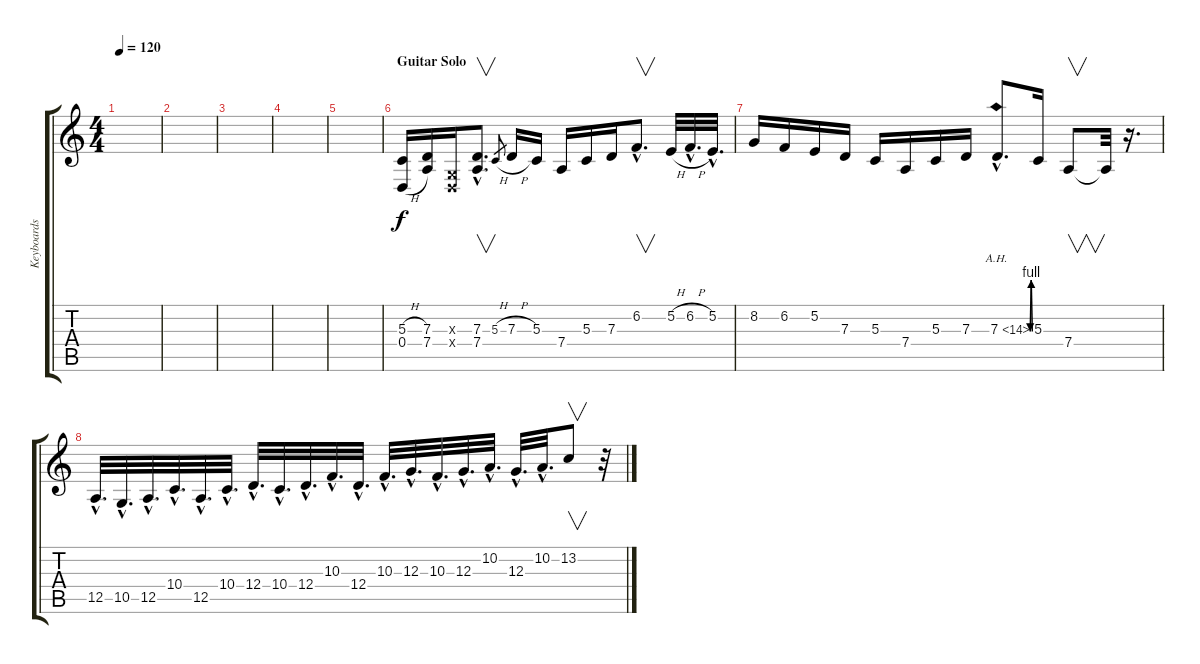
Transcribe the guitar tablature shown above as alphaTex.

\track ("Keyboards" "Keyboards") {instrument choiraahs}
\staff {score tabs}
\tuning (E4 B3 G3 D3 A2 E2) {hide}
\ts (4 4)
\tempo 120
\clef g2
\ks c
|
|
|
|
|
\section ("" "Guitar Solo")
(5.3{h} 0.4{h}).16{instrument lead1square} (7.3 7.4).16 (0.3{x} 0.4{x}).16 (7.3{hac} 7.4{hac}).8{v d} 5.3{h}.8{gr} 7.3{h}.16 5.3.16 7.4.16 5.3.16 7.3.16 6.2{hac}.8{v d} 5.2{h}.32 6.2{h hac}.32{d} 5.2{hac}.32{d} |
8.2.16 6.2.16 5.2.16 7.3.16 5.3.16 7.4.16 5.3.16 7.3.16 7.3{be (custom 0 0 15 0 30 0 45 4 60 0) ah 7 hac}.8{d} 5.3.16 7.4.8{v} 7.4{t}.32 r.16{d} |
12.5{hac}.32{d} 10.5{hac}.32{d} 12.5{hac}.32{d} 10.4{hac}.32{d} 12.5{hac}.32{d} 10.4{hac}.32{d} 12.4{hac}.32{d} 10.4{hac}.32{d} 12.4{hac}.32{d} 10.3{hac}.32{d} 12.4{hac}.32{d} 10.3{hac}.32{d} 12.3{hac}.32{d} 10.3{hac}.32{d} 12.3{hac}.32{d} 10.2{hac}.32{d} 12.3{hac}.32{d} 10.2{hac}.32{d} 13.2.8{v} r.32
